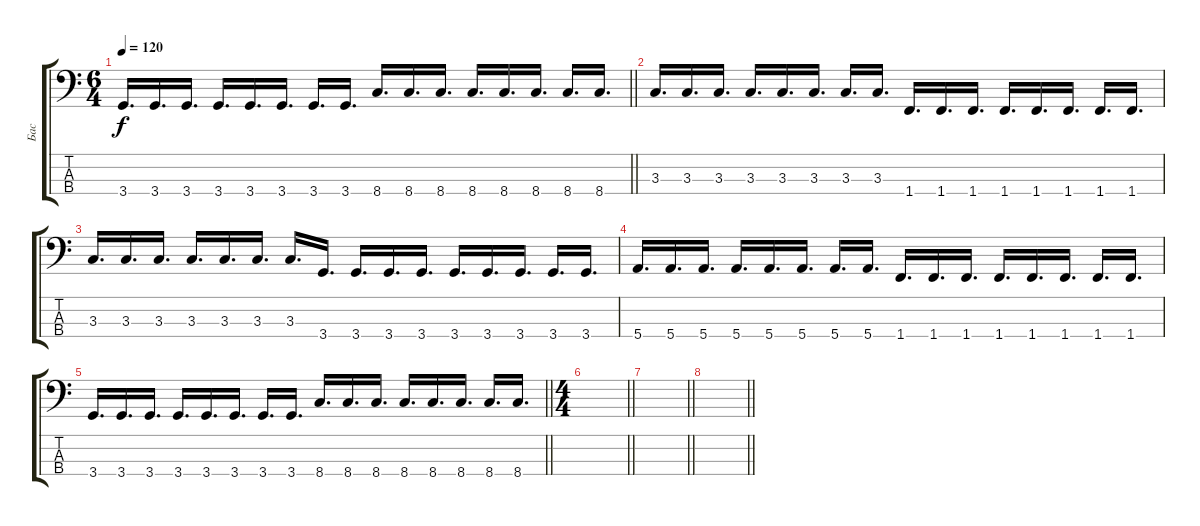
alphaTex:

\track ("Бас" "Бас") {instrument electricbasspick}
\staff {score tabs}
\tuning (G2 D2 A1 E1) {hide}
\ts (6 4)
\tempo 120
\clef f4
\barLineRight lightlight
\ks c
3.4.16{d dy f} 3.4.16{d} 3.4.16{d} 3.4.16{d} 3.4.16{d} 3.4.16{d} 3.4.16{d} 3.4.16{d} 8.4.16{d} 8.4.16{d} 8.4.16{d} 8.4.16{d} 8.4.16{d} 8.4.16{d} 8.4.16{d} 8.4.16{d} |
3.3.16{d} 3.3.16{d} 3.3.16{d} 3.3.16{d} 3.3.16{d} 3.3.16{d} 3.3.16{d} 3.3.16{d} 1.4.16{d} 1.4.16{d} 1.4.16{d} 1.4.16{d} 1.4.16{d} 1.4.16{d} 1.4.16{d} 1.4.16{d} |
3.3.16{d} 3.3.16{d} 3.3.16{d} 3.3.16{d} 3.3.16{d} 3.3.16{d} 3.3.16{d} 3.4.16{d} 3.4.16{d} 3.4.16{d} 3.4.16{d} 3.4.16{d} 3.4.16{d} 3.4.16{d} 3.4.16{d} 3.4.16{d} |
5.4.16{d} 5.4.16{d} 5.4.16{d} 5.4.16{d} 5.4.16{d} 5.4.16{d} 5.4.16{d} 5.4.16{d} 1.4.16{d} 1.4.16{d} 1.4.16{d} 1.4.16{d} 1.4.16{d} 1.4.16{d} 1.4.16{d} 1.4.16{d} |
\barLineRight lightlight
3.4.16{d} 3.4.16{d} 3.4.16{d} 3.4.16{d} 3.4.16{d} 3.4.16{d} 3.4.16{d} 3.4.16{d} 8.4.16{d} 8.4.16{d} 8.4.16{d} 8.4.16{d} 8.4.16{d} 8.4.16{d} 8.4.16{d} 8.4.16{d} |
\ts (4 4)
\barLineRight lightlight
|
\barLineRight lightlight
|
\barLineRight lightlight
